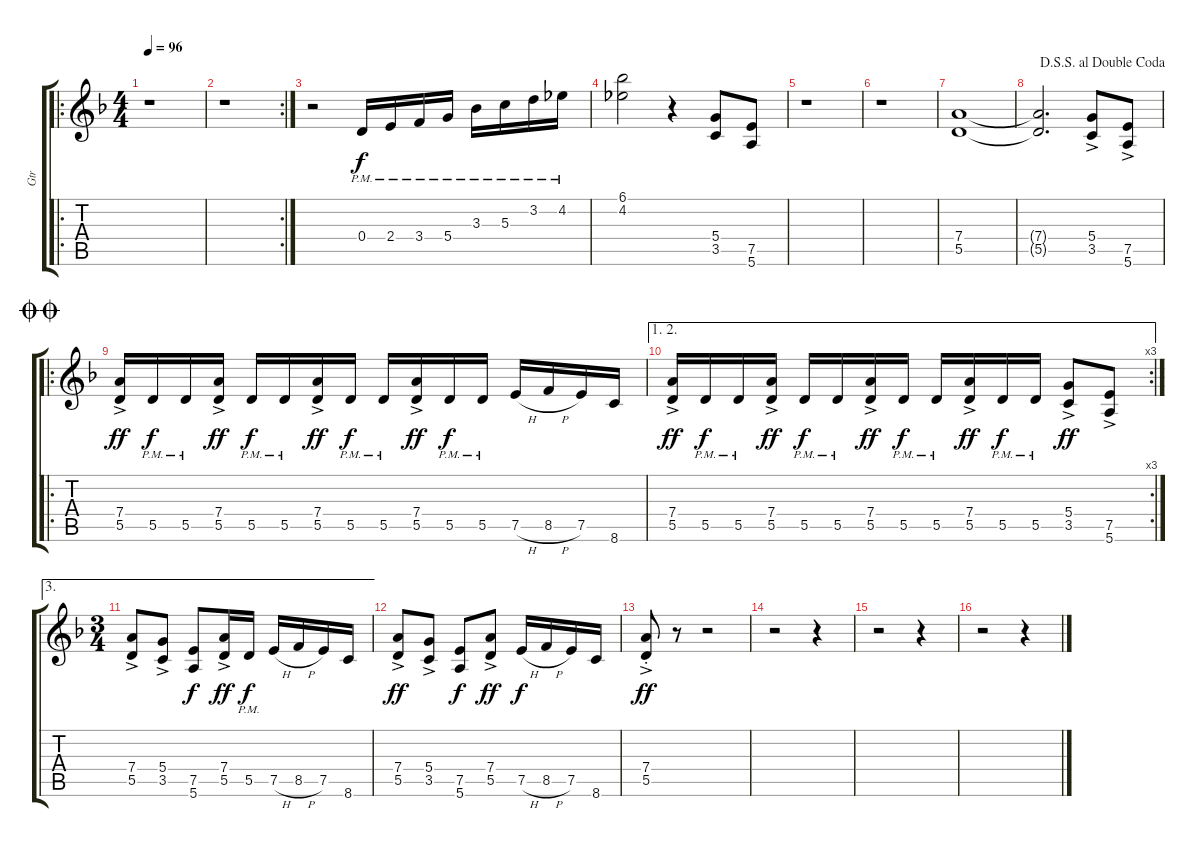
\track ("Gtr" "Gtr") {instrument overdrivenguitar}
\staff {score tabs}
\tuning (E4 B3 G3 D3 A2 E2) {hide}
\ro
\ts (4 4)
\tempo 96
\clef g2
\ks f
r.1{dy f} |
\rc 2
r.1 |
r.2 0.4{pm}.16 2.4{pm}.16 3.4{pm}.16 5.4{pm}.16 3.3{pm}.16 5.3{pm}.16 3.2{pm}.16 4.2{pm}.16 |
(6.1 4.2).2 r.4 (5.4 3.5).8 (7.5 5.6).8 |
r.1 |
r.1 |
(7.4 5.5).1 |
\jump dalsegnosegnoaldoublecoda
(7.4{t} 5.5{t}).2{d} (5.4{ac} 3.5{ac}).8 (7.5{ac} 5.6{ac}).8 |
\ro
\jump doublecoda
(7.4{ac} 5.5{ac}).16{dy ff} 5.5{pm}.16{dy f} 5.5{pm}.16 (7.4{ac} 5.5{ac}).16{dy ff} 5.5{pm}.16{dy f} 5.5{pm}.16 (7.4{ac} 5.5{ac}).16{dy ff} 5.5{pm}.16{dy f} 5.5{pm}.16 (7.4{ac} 5.5{ac}).16{dy ff} 5.5{pm}.16{dy f} 5.5{pm}.16 7.5{h}.16 8.5{h}.16 7.5.16 8.6.16 |
\ae (1 2)
\rc 3
(7.4{ac} 5.5{ac}).16{dy ff} 5.5{pm}.16{dy f} 5.5{pm}.16 (7.4{ac} 5.5{ac}).16{dy ff} 5.5{pm}.16{dy f} 5.5{pm}.16 (7.4{ac} 5.5{ac}).16{dy ff} 5.5{pm}.16{dy f} 5.5{pm}.16 (7.4{ac} 5.5{ac}).16{dy ff} 5.5{pm}.16{dy f} 5.5{pm}.16 (5.4{ac} 3.5{ac}).8{dy ff} (7.5{ac} 5.6{ac}).8 |
\ae 3
\ts (3 4)
(7.4{ac} 5.5{ac}).8 (5.4{ac} 3.5{ac}).8 (7.5 5.6).8{dy f} (7.4{ac} 5.5{ac}).16{dy ff} 5.5{pm}.16{dy f} 7.5{h}.16 8.5{h}.16 7.5.16 8.6.16 |
(7.4{ac} 5.5{ac}).8{dy ff} (5.4{ac} 3.5{ac}).8 (7.5 5.6).8{dy f} (7.4{ac} 5.5{ac}).8{dy ff} 7.5{h}.16{dy f} 8.5{h}.16 7.5.16 8.6.16 |
(7.4{ac st} 5.5{ac st}).8{dy ff} r.8 r.2 |
r.2 r.4 |
r.2 r.4 |
r.2 r.4
